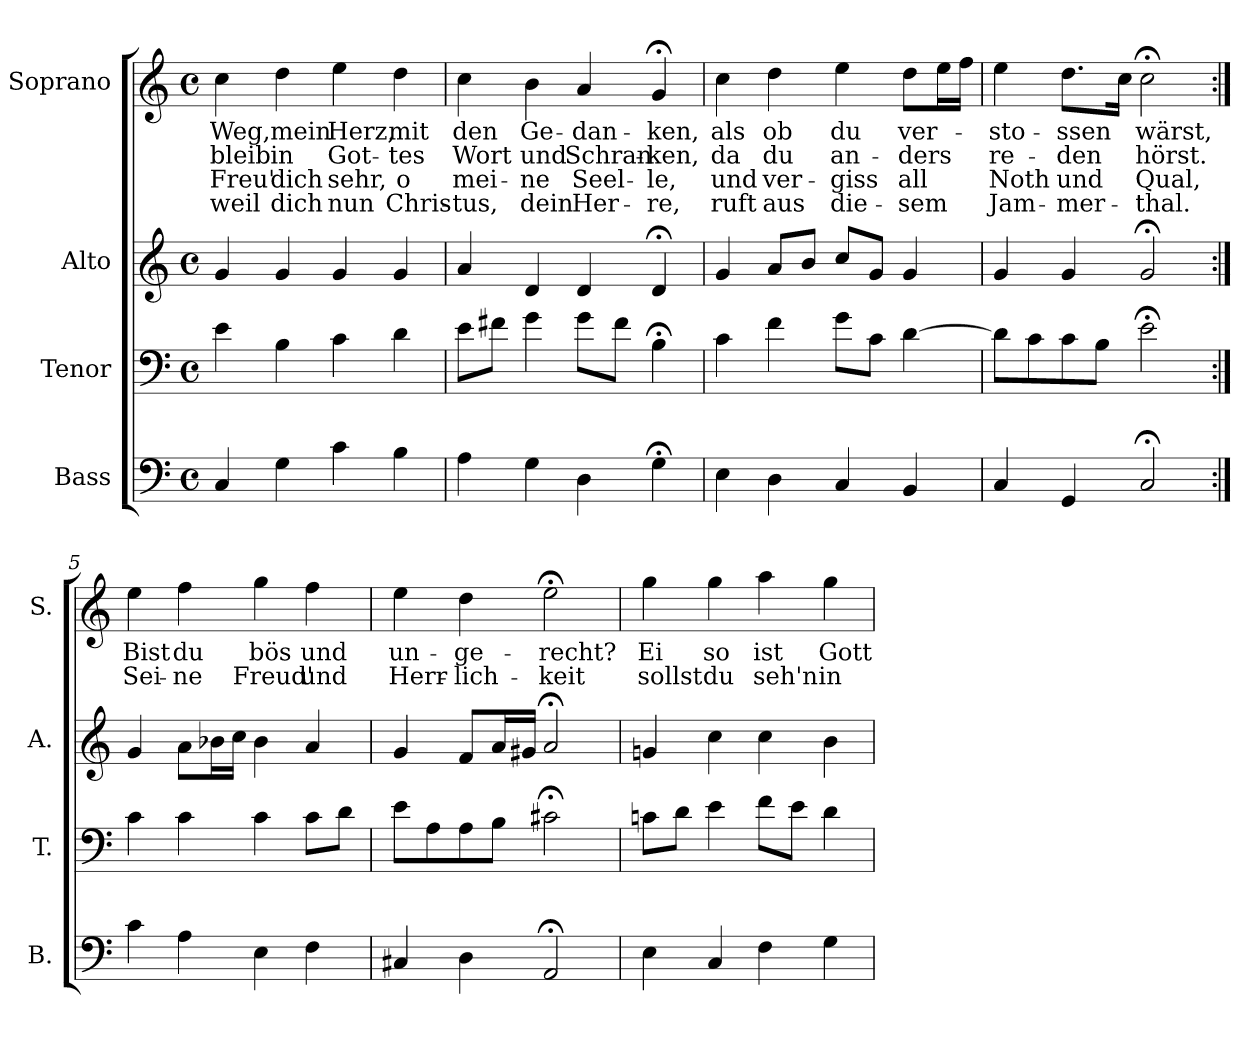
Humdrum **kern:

**kern	**kern	**kern	**kern	**text	**text	**text	**text
*part4	*part3	*part2	*part1	*part1	*part1	*part1	*part1
*staff4	*staff3	*staff2	*staff1	*staff1	*staff1	*staff1	*staff1
*I"Bass	*I"Tenor	*I"Alto	*I"Soprano	*	*	*	*
*I'B.	*I'T.	*I'A.	*I'S.	*	*	*	*
*clefF4	*clefF4	*clefG2	*clefG2	*	*	*	*
*k[]	*k[]	*k[]	*k[]	*	*	*	*
*	*	*	*C:	*	*	*	*
*M4/4	*M4/4	*M4/4	*M4/4	*	*	*	*
*met(c)	*met(c)	*met(c)	*met(c)	*	*	*	*
=1	=1	=1	=1	=1	=1	=1	=1
4C/	4e\	4g/	4cc\	Weg,	bleib	Freu'	weil
4G\	4B\	4g/	4dd\	mein	in	dich	dich
4c\	4c\	4g/	4ee\	Herz,	Got-	sehr,	nun
4B\	4d\	4g/	4dd\	mit	-tes	o	Chris-
=2	=2	=2	=2	=2	=2	=2	=2
4A\	8e\L	4a/	4cc\	den	Wort	mei-	-tus,
.	8f#X\J	.	.	.	.	.	.
4G\	4g\	4d/	4b\	Ge-	und	-ne	dein
4D\	8g\L	4d/	4a/	-dan-	Schran-	Seel-	Her-
.	8f#\J	.	.	.	.	.	.
4G;<\	4B;<\	4d;</	4g;</	-ken,	-ken,	-le,	-re,
=3	=3	=3	=3	=3	=3	=3	=3
4E\	4c\	4g/	4cc\	als	da	und	ruft
4D\	4f\	8a/L	4dd\	ob	du	ver-	aus
.	.	8b/J	.	.	.	.	.
4C/	8g\L	8cc/L	4ee\	du	an-	-giss	die-
.	8c\J	8g/J	.	.	.	.	.
4BB/	[4d\	4g/	8dd\L	ver-	-ders	all	-sem
.	.	.	16ee\L	.	.	.	.
.	.	.	16ff\JJ	.	.	.	.
=4	=4	=4	=4	=4	=4	=4	=4
4C/	8d\L]	4g/	4ee\	-sto-	re-	Noth	Jam-
.	8c\	.	.	.	.	.	.
4GG/	8c\	4g/	8.dd\L	-ssen	-den	und	-mer-
.	8B\J	.	.	.	.	.	.
.	.	.	16cc\Jk	.	.	.	.
2C;</	2e;<\	2g;</	2cc;<\	wärst,	hörst.	Qual,	-thal.
!!LO:LB:g=z
=5:|!	=5:|!	=5:|!	=5:|!	=5:|!	=5:|!	=5:|!	=5:|!
4c\	4c\	4g/	4ee\	Bist	Sei-	.	.
4A\	4c\	8a\L	4ff\	du	-ne	.	.
.	.	16b-X\L	.	.	.	.	.
.	.	16cc\JJ	.	.	.	.	.
4E\	4c\	4b-\	4gg\	bös	Freud'	.	.
4F\	8c\L	4a/	4ff\	und	und	.	.
.	8d\J	.	.	.	.	.	.
=6	=6	=6	=6	=6	=6	=6	=6
4C#X/	8e\L	4g/	4ee\	un-	Herr-	.	.
.	8A\	.	.	.	.	.	.
4D\	8A\	8f/L	4dd\	-ge-	-lich-	.	.
.	8B\J	16a/L	.	.	.	.	.
.	.	16g#X/JJ	.	.	.	.	.
2AA;</	2c#X;<\	2a;</	2ee;<\	-recht?	-keit	.	.
=7	=7	=7	=7	=7	=7	=7	=7
4E\	8cn\L	4gn/	4gg\	Ei	sollst	.	.
.	8d\J	.	.	.	.	.	.
4C/	4e\	4cc\	4gg\	so	du	.	.
4F\	8f\L	4cc\	4aa\	ist	seh'n	.	.
.	8e\J	.	.	.	.	.	.
4G\	4d\	4b\	4gg\	Gott	in	.	.
=	=	=	=	=	=	=	=
*-	*-	*-	*-	*-	*-	*-	*-
